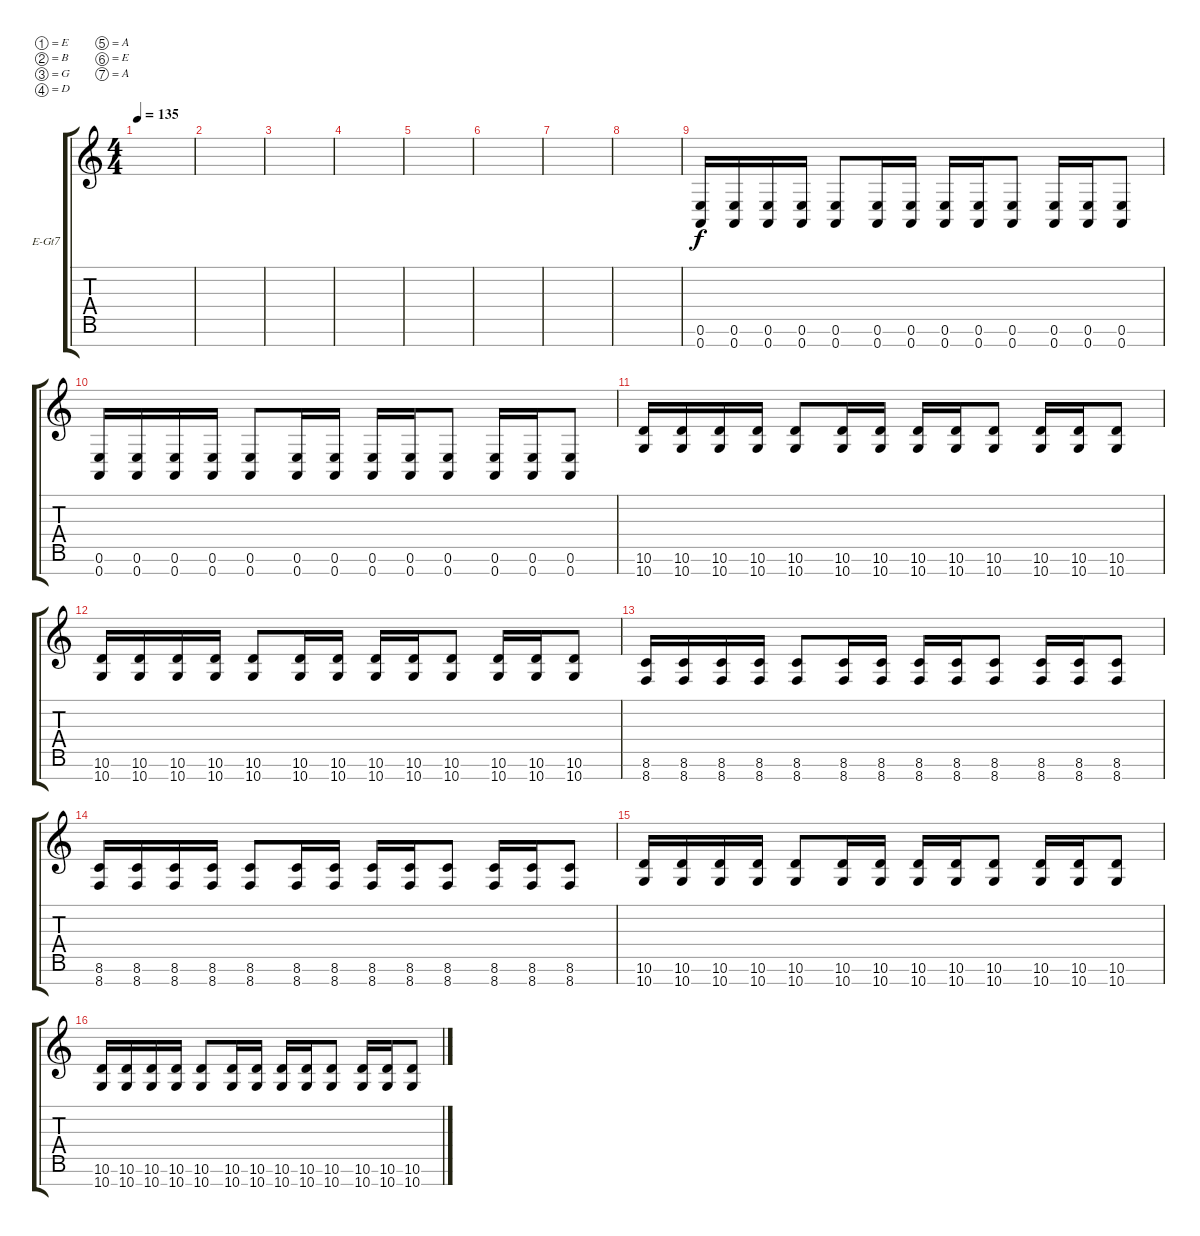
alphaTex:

\defaultSystemsLayout 4
\bracketExtendMode groupsimilarinstruments
\firstSystemTrackNameOrientation horizontal
\otherSystemsTrackNameOrientation horizontal
\track ("Aleman" "E-Gt7") {instrument distortionguitar}
\staff {score tabs}
\tuning (E4 B3 G3 D3 A2 E2 A1)
\ts (4 4)
\tempo 135
\clef g2
\scale
0.487395
\ks c
|
\scale
0.256303 |
\scale
0.256303 |
\scale
0.333333 |
\scale
0.333333 |
\scale
0.333333 |
\scale
0.333333 |
\scale
0.333333 |
\scale
0.333333 (0.7 0.6).16 (0.7 0.6).16 (0.7 0.6).16 (0.7 0.6).16 (0.7 0.6).8 (0.7 0.6).16 (0.7 0.6).16 (0.7 0.6).16 (0.7 0.6).16 (0.7 0.6).8 (0.7 0.6).16 (0.7 0.6).16 (0.7 0.6).8 |
\scale
0.333333 (0.7 0.6).16 (0.7 0.6).16 (0.7 0.6).16 (0.7 0.6).16 (0.7 0.6).8 (0.7 0.6).16 (0.7 0.6).16 (0.7 0.6).16 (0.7 0.6).16 (0.7 0.6).8 (0.7 0.6).16 (0.7 0.6).16 (0.7 0.6).8 |
\scale
0.333333 (10.7 10.6).16 (10.7 10.6).16 (10.7 10.6).16 (10.7 10.6).16 (10.7 10.6).8 (10.7 10.6).16 (10.7 10.6).16 (10.7 10.6).16 (10.7 10.6).16 (10.7 10.6).8 (10.7 10.6).16 (10.7 10.6).16 (10.7 10.6).8 |
\scale
0.333333 (10.7 10.6).16 (10.7 10.6).16 (10.7 10.6).16 (10.7 10.6).16 (10.7 10.6).8 (10.7 10.6).16 (10.7 10.6).16 (10.7 10.6).16 (10.7 10.6).16 (10.7 10.6).8 (10.7 10.6).16 (10.7 10.6).16 (10.7 10.6).8 |
\scale
0.333333 (8.7 8.6).16 (8.7 8.6).16 (8.7 8.6).16 (8.7 8.6).16 (8.7 8.6).8 (8.7 8.6).16 (8.7 8.6).16 (8.7 8.6).16 (8.7 8.6).16 (8.7 8.6).8 (8.7 8.6).16 (8.7 8.6).16 (8.7 8.6).8 |
\scale
0.333333 (8.7 8.6).16 (8.7 8.6).16 (8.7 8.6).16 (8.7 8.6).16 (8.7 8.6).8 (8.7 8.6).16 (8.7 8.6).16 (8.7 8.6).16 (8.7 8.6).16 (8.7 8.6).8 (8.7 8.6).16 (8.7 8.6).16 (8.7 8.6).8 |
\scale
0.333333 (10.7 10.6).16 (10.7 10.6).16 (10.7 10.6).16 (10.7 10.6).16 (10.7 10.6).8 (10.7 10.6).16 (10.7 10.6).16 (10.7 10.6).16 (10.7 10.6).16 (10.7 10.6).8 (10.7 10.6).16 (10.7 10.6).16 (10.7 10.6).8 |
\scale
0.333333 (10.7 10.6).16 (10.7 10.6).16 (10.7 10.6).16 (10.7 10.6).16 (10.7 10.6).8 (10.7 10.6).16 (10.7 10.6).16 (10.7 10.6).16 (10.7 10.6).16 (10.7 10.6).8 (10.7 10.6).16 (10.7 10.6).16 (10.7 10.6).8
